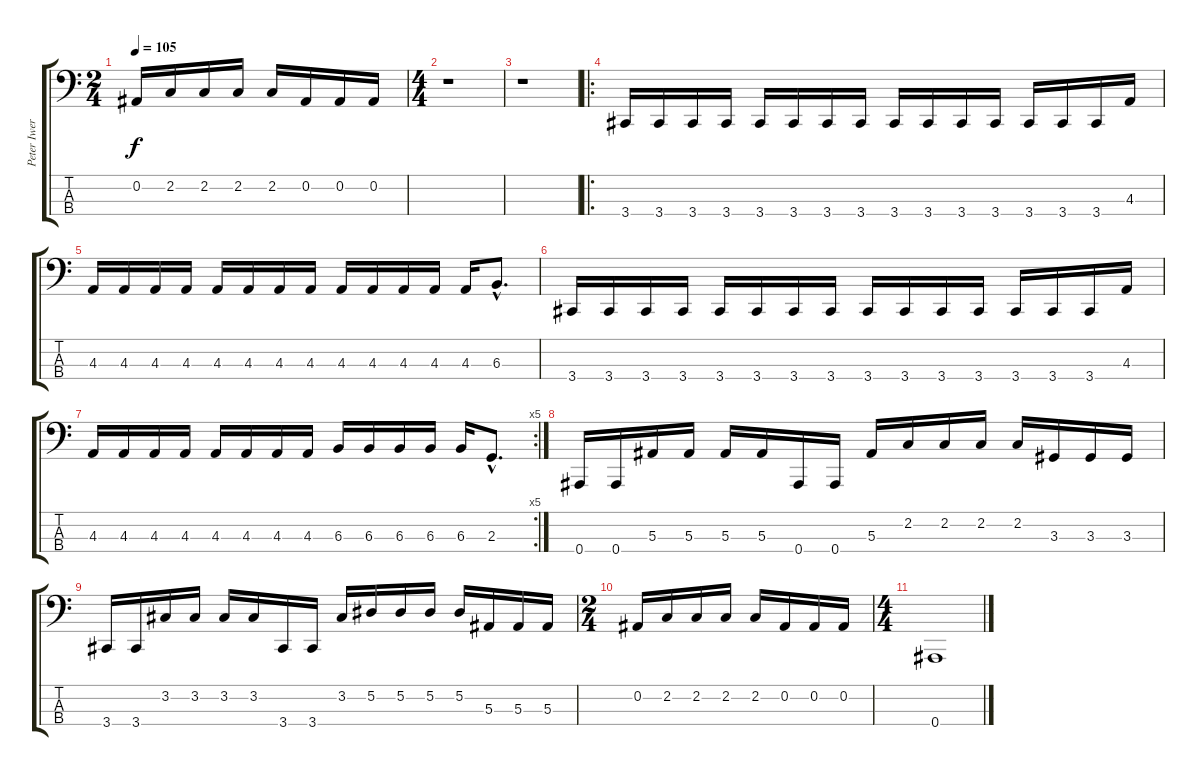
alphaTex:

\track ("Peter Iwers" "Peter Iwer") {instrument synthbass2}
\staff {score tabs}
\tuning (Eb2 Bb1 F1 Bb0) {hide}
\ts (2 4)
\tempo 105
\clef f4
\ks c
0.2.16{dy f} 2.2.16 2.2.16 2.2.16 2.2.16 0.2.16 0.2.16 0.2.16 |
\ts (4 4)
r.1 |
r.1 |
\ro
3.4.16 3.4.16 3.4.16 3.4.16 3.4.16 3.4.16 3.4.16 3.4.16 3.4.16 3.4.16 3.4.16 3.4.16 3.4.16 3.4.16 3.4.16 4.3.16 |
4.3.16 4.3.16 4.3.16 4.3.16 4.3.16 4.3.16 4.3.16 4.3.16 4.3.16 4.3.16 4.3.16 4.3.16 4.3.16 6.3{hac}.8{d} |
3.4.16 3.4.16 3.4.16 3.4.16 3.4.16 3.4.16 3.4.16 3.4.16 3.4.16 3.4.16 3.4.16 3.4.16 3.4.16 3.4.16 3.4.16 4.3.16 |
\rc 5
4.3.16 4.3.16 4.3.16 4.3.16 4.3.16 4.3.16 4.3.16 4.3.16 6.3.16 6.3.16 6.3.16 6.3.16 6.3.16 2.3{hac}.8{d} |
0.4.16 0.4.16 5.3.16 5.3.16 5.3.16 5.3.16 0.4.16 0.4.16 5.3.16 2.2.16 2.2.16 2.2.16 2.2.16 3.3.16 3.3.16 3.3.16 |
3.4.16 3.4.16 3.2.16 3.2.16 3.2.16 3.2.16 3.4.16 3.4.16 3.2.16 5.2.16 5.2.16 5.2.16 5.2.16 5.3.16 5.3.16 5.3.16 |
\ts (2 4)
0.2.16 2.2.16 2.2.16 2.2.16 2.2.16 0.2.16 0.2.16 0.2.16 |
\ts (4 4)
0.4.1
